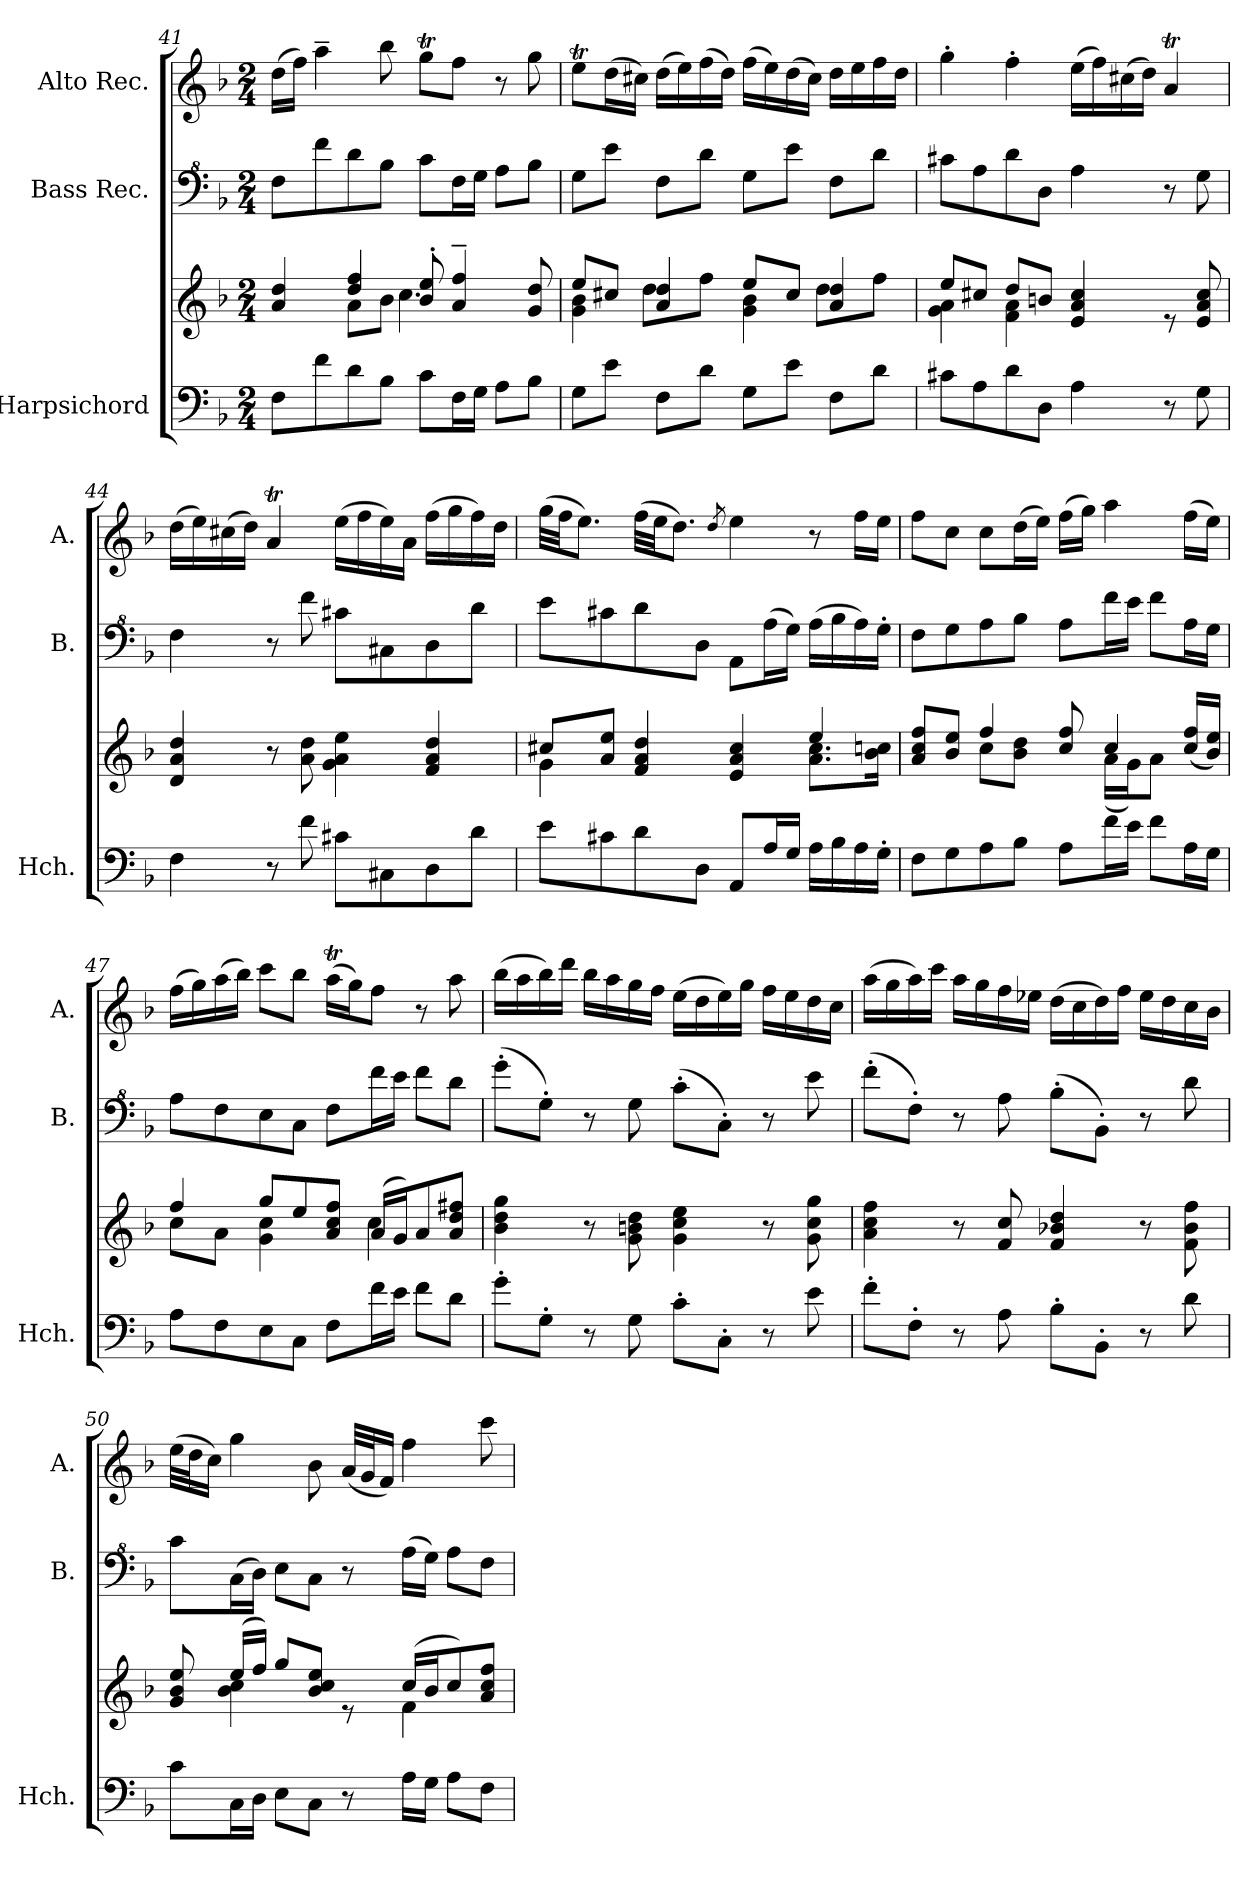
**kern	**kern	**kern	**kern
*part3	*part3	*part2	*part1
*staff4	*staff3	*staff2	*staff1
*I"Harpsichord	*	*I"Bass Rec.	*I"Alto Rec.
*I'Hch.	*	*I'B.	*I'A.
*clefF4	*clefG2	*clefF^4	*clefG2
*k[b-]	*k[b-]	*k[b-]	*k[b-]
*M2/4	*M2/4	*M2/4	*M2/4
=41	=41	=41	=41
*	*^	*	*
8F\L	4a/ 4dd/	4ryy	8f\L	(16dd\LL
.	.	.	.	16ff\JJ)
8f\	.	.	8ff\	4aa~\
8d\	4dd/ 4ff/	8a\L	8dd\	.
8B-\J	.	8b-\J	8b-\J	8bb-\
8c\L	8b-/' 8ee/'	4.cc\	8cc\L	8ggT\L
16F\L	4a/~ 4ff/~	.	16f\L	8ff\J
16G\JJ	.	.	16g\JJ	.
8A\L	.	.	8a\L	8r
8B-\J	8g/ 8dd/	8ryy	8b-\J	8gg\
=42	=42	=42	=42	=42
8G\L	8ee/L	4g\ 4b-\	8g\L	8eet\L
8e\J	8cc#X/J	.	8ee\J	(16dd\L
.	.	.	.	16cc#X\JJ)
8F\L	4a/ 4dd/	8dd\L	8f\L	(16dd\LL
.	.	.	.	16ee\)
8d\J	.	8ff\J	8dd\J	(16ff\
.	.	.	.	16dd\JJ)
8G\L	8ee/L	4g\ 4b-\	8g\L	(16ff\LL
.	.	.	.	16ee\)
8e\J	8cc#/J	.	8ee\J	(16dd\
.	.	.	.	16cc#\JJ)
8F\L	4a/ 4dd/	8dd\L	8f\L	16dd\LL
.	.	.	.	16ee\
8d\J	.	8ff\J	8dd\J	16ff\
.	.	.	.	16dd\JJ
=43	=43	=43	=43	=43
8c#X\L	8ee/L	4g\ 4a\	8cc#X\L	4gg'\
8A\	8cc#X/J	.	8a\	.
8d\	8dd/L	4f\ 4a\	8dd\	4ff'\
8D\J	8bn/J	.	8d\J	.
4A\	4e/ 4a/ 4cc#/	2ryy	4a\	(16ee\LL
.	.	.	.	16ff\)
.	.	.	.	(16cc#X\
.	.	.	.	16dd\JJ)
8r	8re	.	8r	4at/
8G\	8e/ 8a/ 8cc#/	.	8g\	.
*	*v	*v	*	*
=44	=44	=44	=44
4F\	4d/ 4a/ 4dd/	4f\	(16dd\LL
.	.	.	16ee\)
.	.	.	(16cc#X\
.	.	.	16dd\JJ)
8r	8r	8r	4at/
8f\	8a\ 8dd\	8ff\	.
8c#X\L	4g\ 4a\ 4ee\	8cc#X\L	(16ee\LL
.	.	.	16ff\
8C#X\	.	8c#X\	16ee\)
.	.	.	16a\JJ
8D\	4f/ 4a/ 4dd/	8d\	(16ff\LL
.	.	.	16gg\
8d\J	.	8dd\J	16ff\)
.	.	.	16dd\JJ
!!LO:LB:g=z
=45	=45	=45	=45
*	*^	*	*
8e\L	8cc#X/L	4g\	8ee\L	(32gg\LLL
.	.	.	.	32ff\JJ
.	.	.	.	8.ee\J)
8c#X\	8a/ 8ee/J	.	8cc#X\	.
8d\	4f/ 4a/ 4dd/	2ryy	8dd\	(32ff\LLL
.	.	.	.	32ee\JJ
.	.	.	.	8.dd\J)
8D\J	.	.	8d\J	.
.	.	.	.	8qdd/
8AA/L	4e/ 4a/ 4cc#/	.	8A\L	4ee\
16A/L	.	.	(16a\L	.
16G/JJ	.	.	16g\JJ)	.
16A\LL	4ee/	8.a\ 8.cc#\L	(16a\LL	8r
16B-\	.	.	16b-\	.
16A\	.	.	16a\)	16ff\LL
16G'\JJ	.	16b-\ 16ccn\Jk	16g'\JJ	16ee\JJ
=46	=46	=46	=46	=46
8F\L	8a/ 8cc/ 8ff/L	4ryy	8f\L	8ff\L
8G\	8b-/ 8ee/J	.	8g\	8cc\J
8A\	4ff/	8cc\L	8a\	8cc\L
8B-\J	.	8b-\ 8dd\J	8b-\J	(16dd\L
.	.	.	.	16ee\JJ)
8A\L	8cc/ 8ff/	8ryy	8a\L	(16ff\LL
.	.	.	.	16gg\JJ)
16f\L	4cc/	(16a\LL	16ff\L	4aa\
16e\JJ	.	16g\J)	16ee\JJ	.
8f\L	.	8a\J	8ff\L	.
16A\L	(16cc/ 16ff/LL	8ryy	16a\L	(16ff\LL
16G\JJ	16b-/ 16ee/JJ)	.	16g\JJ	16ee\JJ)
=47	=47	=47	=47	=47
8A\L	4ff/	8cc\L	8a\L	(16ff\LL
.	.	.	.	16gg\)
8F\	.	8a\J	8f\	(16aa\
.	.	.	.	16bb-\JJ)
8E\	8gg/L	4g\ 4cc\	8e\	8ccc\L
8C\J	8ee/	.	8c\J	8bb-\J
8F\L	8a/ 8cc/ 8ff/J	8ryy	8f\L	(16aat\LL
.	.	.	.	16gg\J)
16f\L	(16a/LL	4cc\	16ff\L	8ff\J
16e\JJ	16g/J)	.	16ee\JJ	.
8f\L	8a/	.	8ff\L	8r
8d\J	8a/ 8dd/ 8ff#X/J	8ryy	8dd\J	8aa\
*	*v	*v	*	*
=48	=48	=48	=48
8g'\L	4b-\ 4dd\ 4gg\	(8gg'\L	(16bb-\LL
.	.	.	16aa\
8G'\J	.	8g'\J)	16bb-\)
.	.	.	16ddd\JJ
8r	8r	8r	16bb-\LL
.	.	.	16aa\
8G\	8g\ 8bn\ 8dd\	8g\	16gg\
.	.	.	16ff\JJ
8c'\L	4g\ 4cc\ 4ee\	(8cc'\L	(16ee\LL
.	.	.	16dd\
8C'\J	.	8c'\J)	16ee\)
.	.	.	16gg\JJ
8r	8r	8r	16ff\LL
.	.	.	16ee\
8e\	8g\ 8cc\ 8gg\	8ee\	16dd\
.	.	.	16cc\JJ
=49	=49	=49	=49
8f'\L	4a\ 4cc\ 4ff\	(8ff'\L	(16aa\LL
.	.	.	16gg\
8F'\J	.	8f'\J)	16aa\)
.	.	.	16ccc\JJ
8r	8r	8r	16aa\LL
.	.	.	16gg\
8A\	8f/ 8cc/	8a\	16ff\
.	.	.	16ee-X\JJ
8B-'\L	4f/ 4b-X/ 4dd/	(8b-'\L	(16dd\LL
.	.	.	16cc\
8BB-'\J	.	8B-'\J)	16dd\)
.	.	.	16ff\JJ
8r	8r	8r	16ee-\LL
.	.	.	16dd\
8d\	8f\ 8b-\ 8ff\	8dd\	16cc\
.	.	.	16b-\JJ
!!LO:LB:g=z
=50	=50	=50	=50
*	*^	*	*
8c\L	8g/ 8b-/ 8ee/	8ryy	8cc\L	(32ee\LLL
.	.	.	.	32dd\J
.	.	.	.	16cc\JJ)
16C\L	(16ee/LL	4b-\ 4cc\	(16c\L	4gg\
16D\JJ	16ff/JJ)	.	16d\JJ)	.
8E\L	8gg/L	.	8e\L	.
8C\J	8b-/ 8cc/ 8ee/J	4ryy	8c\J	8b-\
8r	8re	.	8r	(32a/LLL
.	.	.	.	32g/J
.	.	.	.	16f/JJ)
16A\LL	(16cc/LL	4f\	(16a\LL	4ff\
16G\JJ	16b-/J	.	16g\JJ)	.
8A\L	8cc/)	.	8a\L	.
8F\J	8a/ 8cc/ 8ff/J	8ryy	8f\J	8ccc\
*	*v	*v	*	*
=	=	=	=
*-	*-	*-	*-
